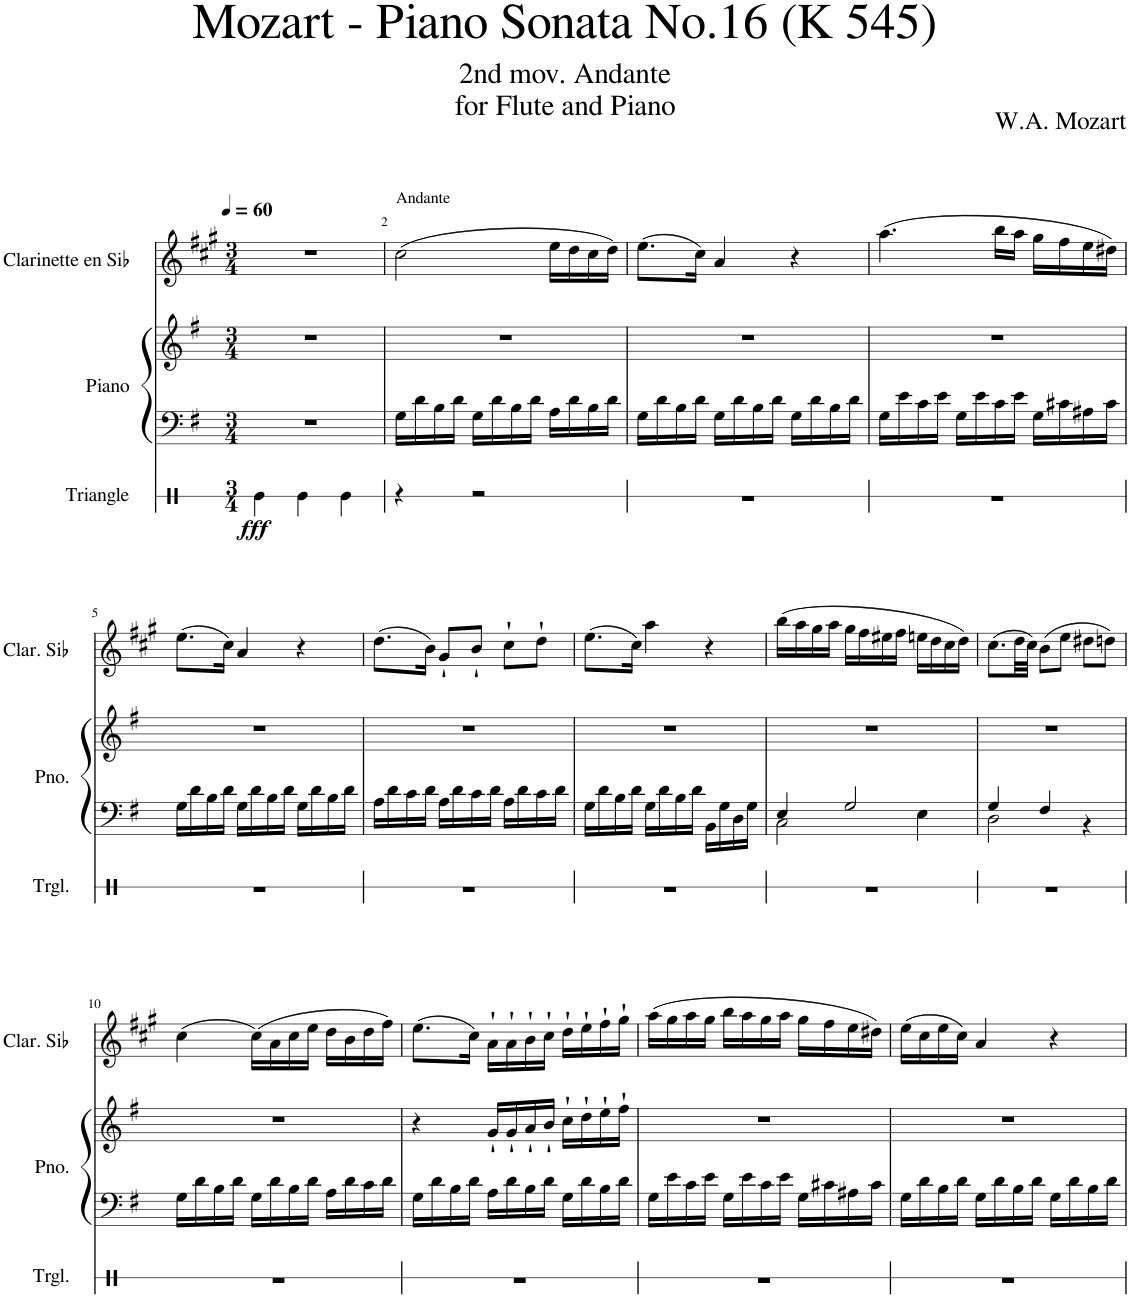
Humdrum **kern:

**kern	**dynam	**kern	**kern	**kern
*part3	*part3	*part2	*part2	*part1
*staff4	*staff4	*staff3	*staff2	*staff1
*I"Triangle	*	*I"Piano	*	*I"Clarinette en Sib
*I'Trgl.	*	*I'Pno.	*	*I'Clar. Sib
*stria1	*	*	*	*
*clefX	*	*clefF4	*clefG2	*clefG2
*	*	*	*	*Trd1c2
*k[]	*	*k[f#]	*k[f#]	*k[f#c#g#]
*M3/4	*	*M3/4	*M3/4	*M3/4
*MM60	*	*MM60	*MM60	*MM60
=1	=1	=1	=1	=1
!	!LO:DY:b	!	!	!
4Re\	fff	2.r	2.r	2.r
4Re\	.	.	.	.
4Re\	.	.	.	.
=2	=2	=2	=2	=2
!	!	!	!	!LO:TX:a:t=Andante
4r	.	16G\LL	2.r	(2cc#\
.	.	16d\	.	.
.	.	16B\	.	.
.	.	16d\JJ	.	.
2r	.	16G\LL	.	.
.	.	16d\	.	.
.	.	16B\	.	.
.	.	16d\JJ	.	.
.	.	16A\LL	.	16ee\LL
.	.	16d\	.	16dd\
.	.	16B\	.	16cc#\
.	.	16d\JJ	.	16dd\JJ)
=3	=3	=3	=3	=3
2.r	.	16G\LL	2.r	(8.ee\L
.	.	16d\	.	.
.	.	16B\	.	.
.	.	16d\JJ	.	16cc#\Jk)
.	.	16G\LL	.	4a/
.	.	16d\	.	.
.	.	16B\	.	.
.	.	16d\JJ	.	.
.	.	16G\LL	.	4r
.	.	16d\	.	.
.	.	16B\	.	.
.	.	16d\JJ	.	.
=4	=4	=4	=4	=4
2.r	.	16G\LL	2.r	(4.aa\
.	.	16e\	.	.
.	.	16c\	.	.
.	.	16e\JJ	.	.
.	.	16G\LL	.	.
.	.	16e\	.	.
.	.	16c\	.	16bb\LL
.	.	16e\JJ	.	16aa\JJ
.	.	16G\LL	.	16gg#\LL
.	.	16c#X\	.	16ff#\
.	.	16A#X\	.	16ee\
.	.	16c#\JJ	.	16dd#X\JJ)
!!LO:LB:g=z
=5	=5	=5	=5	=5
2.r	.	16G\LL	2.r	(8.ee\L
.	.	16d\	.	.
.	.	16B\	.	.
.	.	16d\JJ	.	16cc#\Jk)
.	.	16G\LL	.	4a/
.	.	16d\	.	.
.	.	16B\	.	.
.	.	16d\JJ	.	.
.	.	16G\LL	.	4r
.	.	16d\	.	.
.	.	16B\	.	.
.	.	16d\JJ	.	.
=6	=6	=6	=6	=6
2.r	.	16A\LL	2.r	(8.dd\L
.	.	16d\	.	.
.	.	16c\	.	.
.	.	16d\JJ	.	16b\Jk)
.	.	16A\LL	.	8g#`/L
.	.	16d\	.	.
.	.	16c\	.	8b`/J
.	.	16d\JJ	.	.
.	.	16A\LL	.	8cc#`\L
.	.	16d\	.	.
.	.	16c\	.	8dd`\J
.	.	16d\JJ	.	.
=7	=7	=7	=7	=7
2.r	.	16G\LL	2.r	(8.ee\L
.	.	16d\	.	.
.	.	16B\	.	.
.	.	16d\JJ	.	16cc#\Jk)
.	.	16G\LL	.	4aa\
.	.	16d\	.	.
.	.	16B\	.	.
.	.	16d\JJ	.	.
.	.	16BB\LL	.	4r
.	.	16G\	.	.
.	.	16D\	.	.
.	.	16G\JJ	.	.
=8	=8	=8	=8	=8
*	*	*^	*	*
2.r	.	4E/	2C\	2.r	(16bb\LL
.	.	.	.	.	16aa\
.	.	.	.	.	16gg#\
.	.	.	.	.	16aa\JJ
.	.	2G/	.	.	16gg#\LL
.	.	.	.	.	16ff#\
.	.	.	.	.	16ee#X\
.	.	.	.	.	16ff#\JJ
.	.	.	4E\	.	16een\LL
.	.	.	.	.	16dd\
.	.	.	.	.	16cc#\
.	.	.	.	.	16dd\JJ)
=9	=9	=9	=9	=9	=9
2.r	.	4G/	2D\	2.r	(8.cc#\L
.	.	.	.	.	32dd\LL
.	.	.	.	.	32cc#\JJJ)
.	.	4F#/	.	.	(8b\L
.	.	.	.	.	8ee\J
.	.	4ryy	4r	.	8dd#X\L
.	.	.	.	.	8ddn\J)
*	*	*v	*v	*	*
!!LO:LB:g=z
=10	=10	=10	=10	=10
2.r	.	16G\LL	2.r	(4cc#\
.	.	16d\	.	.
.	.	16B\	.	.
.	.	16d\JJ	.	.
.	.	16G\LL	.	(16cc#\LL)
.	.	16d\	.	16a\
.	.	16B\	.	16cc#\
.	.	16d\JJ	.	16ee\JJ
.	.	16A\LL	.	16dd\LL
.	.	16d\	.	16b\
.	.	16c\	.	16dd\
.	.	16d\JJ	.	16ff#\JJ)
=11	=11	=11	=11	=11
2.r	.	16G\LL	4r	(8.ee\L
.	.	16d\	.	.
.	.	16B\	.	.
.	.	16d\JJ	.	16cc#\Jk)
.	.	16A\LL	16g`/LL	16a`\LL
.	.	16d\	16g`/	16a`\
.	.	16B\	16a`/	16b`\
.	.	16d\JJ	16b`/JJ	16cc#`\JJ
.	.	16G\LL	16cc`\LL	16dd`\LL
.	.	16d\	16dd`\	16ee`\
.	.	16B\	16ee`\	16ff#`\
.	.	16d\JJ	16ff#`\JJ	16gg#`\JJ
=12	=12	=12	=12	=12
2.r	.	16G\LL	2.r	(16aa\LL
.	.	16e\	.	16gg#\
.	.	16c\	.	16aa\
.	.	16e\JJ	.	16gg#\JJ
.	.	16G\LL	.	16bb\LL
.	.	16e\	.	16aa\
.	.	16c\	.	16gg#\
.	.	16e\JJ	.	16aa\JJ
.	.	16G\LL	.	16gg#\LL
.	.	16c#X\	.	16ff#\
.	.	16A#X\	.	16ee\
.	.	16c#\JJ	.	16dd#X\JJ)
=13	=13	=13	=13	=13
2.r	.	16G\LL	2.r	(16ee\LL
.	.	16d\	.	16cc#\
.	.	16B\	.	16ee\
.	.	16d\JJ	.	16cc#\JJ)
.	.	16G\LL	.	4a/
.	.	16d\	.	.
.	.	16B\	.	.
.	.	16d\JJ	.	.
.	.	16G\LL	.	4r
.	.	16d\	.	.
.	.	16B\	.	.
.	.	16d\JJ	.	.
=	=	=	=	=
*-	*-	*-	*-	*-
